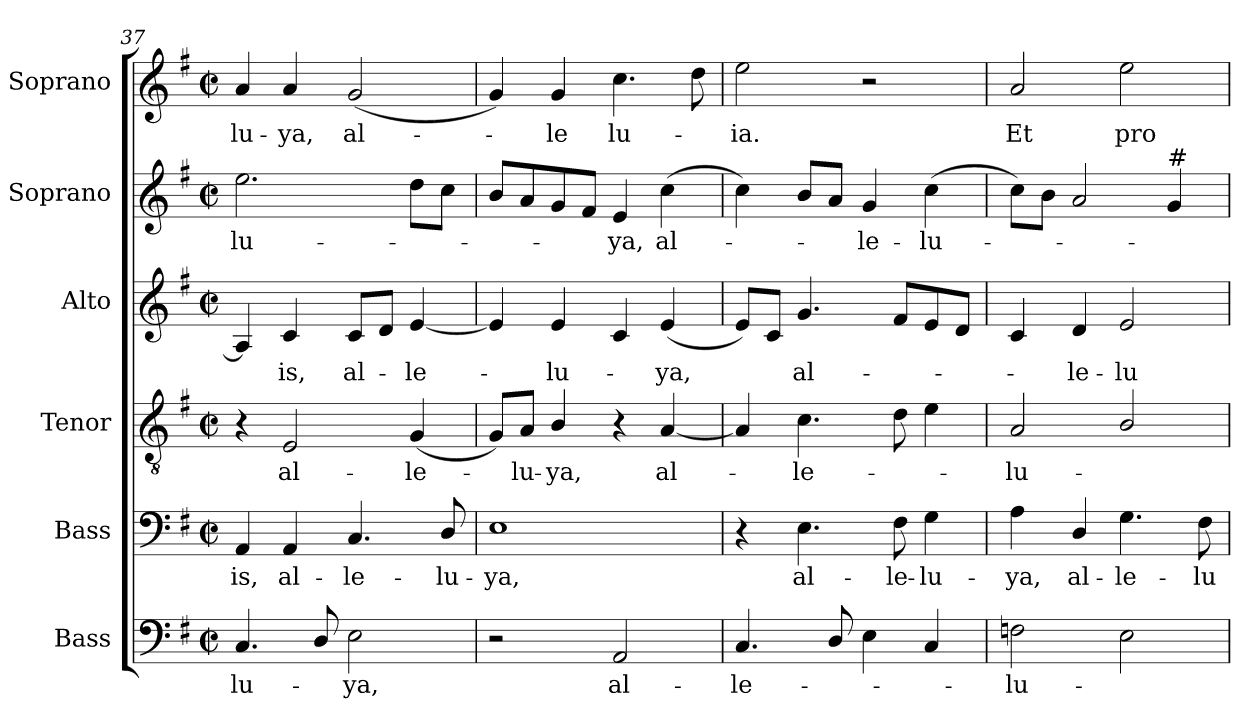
**kern	**text	**kern	**text	**kern	**text	**kern	**text	**kern	**text	**kern	**text
*part6	*part6	*part5	*part5	*part4	*part4	*part3	*part3	*part2	*part2	*part1	*part1
*staff6	*staff6	*staff5	*staff5	*staff4	*staff4	*staff3	*staff3	*staff2	*staff2	*staff1	*staff1
*I"Bass	*	*I"Bass	*	*I"Tenor	*	*I"Alto	*	*I"Soprano	*	*I"Soprano	*
*I'B.	*	*I'B.	*	*I'T.	*	*I'A.	*	*I'S.	*	*I'S.	*
*clefF4	*	*clefF4	*	*clefGv2	*	*clefG2	*	*clefG2	*	*clefG2	*
*	*	*	*	*ITrd7c12	*	*	*	*	*	*	*
*k[f#]	*	*k[f#]	*	*k[f#]	*	*k[f#]	*	*k[f#]	*	*k[f#]	*
*G:	*	*G:	*	*G:	*	*G:	*	*G:	*	*G:	*
*M2/2	*	*M2/2	*	*M2/2	*	*M2/2	*	*M2/2	*	*M2/2	*
*met(c|)	*	*met(c|)	*	*met(c|)	*	*met(c|)	*	*met(c|)	*	*met(c|)	*
=37	=37	=37	=37	=37	=37	=37	=37	=37	=37	=37	=37
!	!LO:LY:b:color=#000000	!	!	!	!	!	!	!	!	!	!
!	!	!	!LO:LY:b:color=#000000	!	!	!	!	!	!	!	!
!	!	!	!	!	!	!	!	!	!LO:LY:b:color=#000000	!	!
!	!	!	!	!	!	!	!	!	!	!	!LO:LY:b:color=#000000
4.Ci/	-lu-	4AAi/	-is,	4r	.	4Ai/]	.	2.eei\	-lu-	4ai/	-lu-
!	!	!	!LO:LY:b:color=#000000	!	!	!	!	!	!	!	!
!	!	!	!	!	!LO:LY:b:color=#000000	!	!	!	!	!	!
!	!	!	!	!	!	!	!LO:LY:b:color=#000000	!	!	!	!
!	!	!	!	!	!	!	!	!	!	!	!LO:LY:b:color=#000000
.	.	4AAi/	al-	2EEi/	al-	4ci/	-is,	.	.	4ai/	-ya,
8Di/	.	.	.	.	.	.	.	.	.	.	.
!	!LO:LY:b:color=#000000	!	!	!	!	!	!	!	!	!	!
!	!	!	!LO:LY:b:color=#000000	!	!	!	!	!	!	!	!
!	!	!	!	!	!	!	!LO:LY:b:color=#000000	!	!	!	!
!	!	!	!	!	!	!	!	!	!	!	!LO:LY:b:color=#000000
2Ei\	-ya,	4.Ci/	-le-	.	.	8ci/L	al-	.	.	(2gi/	al-
.	.	.	.	.	.	8di/J	.	.	.	.	.
!	!	!	!	!	!LO:LY:b:color=#000000	!	!	!	!	!	!
!	!	!	!	!	!	!	!LO:LY:b:color=#000000	!	!	!	!
.	.	.	.	(4GGi/	-le-	[4ei/	-le-	8ddi\L	.	.	.
!	!	!	!LO:LY:b:color=#000000	!	!	!	!	!	!	!	!
.	.	8Di/	-lu-	.	.	.	.	8cci\J	.	.	.
=38	=38	=38	=38	=38	=38	=38	=38	=38	=38	=38	=38
!	!	!	!LO:LY:b:color=#000000	!	!	!	!	!	!	!	!
2r	.	1Ei	-ya,	8GGi/L)	.	4ei/]	.	8bi/L	.	4gi/)	.
!	!	!	!	!	!LO:LY:b:color=#000000	!	!	!	!	!	!
.	.	.	.	8AAi/J	-lu-	.	.	8ai/	.	.	.
!	!	!	!	!	!LO:LY:b:color=#000000	!	!	!	!	!	!
!	!	!	!	!	!	!	!LO:LY:b:color=#000000	!	!	!	!
!	!	!	!	!	!	!	!	!	!	!	!LO:LY:b:color=#000000
.	.	.	.	4BBi/	-ya,	4ei/	-lu-	8gi/	.	4gi/	-le
.	.	.	.	.	.	.	.	8f#i/J	.	.	.
!	!LO:LY:b:color=#000000	!	!	!	!	!	!	!	!	!	!
!	!	!	!	!	!	!	!	!	!LO:LY:b:color=#000000	!	!
!	!	!	!	!	!	!	!	!	!	!	!LO:LY:b:color=#000000
2AAi/	al-	.	.	4r	.	4ci/	.	4ei/	-ya,	4.cci\	lu-
!	!	!	!	!	!LO:LY:b:color=#000000	!	!	!	!	!	!
!	!	!	!	!	!	!	!LO:LY:b:color=#000000	!	!	!	!
!	!	!	!	!	!	!	!	!	!LO:LY:b:color=#000000	!	!
.	.	.	.	[4AAi/	al-	(4ei/	-ya,	(4cci\	al-	.	.
.	.	.	.	.	.	.	.	.	.	8ddi\	.
!!LO:LB:g=z
=39	=39	=39	=39	=39	=39	=39	=39	=39	=39	=39	=39
!	!LO:LY:b:color=#000000	!	!	!	!	!	!	!	!	!	!
!	!	!	!	!	!	!	!	!	!	!	!LO:LY:b:color=#000000
4.Ci/	-le-	4r	.	4AAi/]	.	8ei/L)	.	4cci\)	.	2eei\	-ia.
.	.	.	.	.	.	8ci/J	.	.	.	.	.
!	!	!	!LO:LY:b:color=#000000	!	!	!	!	!	!	!	!
!	!	!	!	!	!LO:LY:b:color=#000000	!	!	!	!	!	!
!	!	!	!	!	!	!	!LO:LY:b:color=#000000	!	!	!	!
.	.	4.Ei\	al-	4.Ci\	-le-	4.gi/	al-	8bi/L	.	.	.
8Di/	.	.	.	.	.	.	.	8ai/J	.	.	.
!	!	!	!	!	!	!	!	!	!LO:LY:b:color=#000000	!	!
4Ei\	.	.	.	.	.	.	.	4gi/	-le-	2r	.
!	!	!	!LO:LY:b:color=#000000	!	!	!	!	!	!	!	!
.	.	8F#i\	-le-	8Di\	.	8f#i/L	.	.	.	.	.
!	!	!	!LO:LY:b:color=#000000	!	!	!	!	!	!	!	!
!	!	!	!	!	!	!	!	!	!LO:LY:b:color=#000000	!	!
4Ci/	.	4Gi\	-lu-	4Ei\	.	8ei/	.	(4cci\	-lu-	.	.
.	.	.	.	.	.	8di/J	.	.	.	.	.
=40	=40	=40	=40	=40	=40	=40	=40	=40	=40	=40	=40
!	!LO:LY:b:color=#000000	!	!	!	!	!	!	!	!	!	!
!	!	!	!LO:LY:b:color=#000000	!	!	!	!	!	!	!	!
!	!	!	!	!	!LO:LY:b:color=#000000	!	!	!	!	!	!
!	!	!	!	!	!	!	!	!	!	!	!LO:LY:b:color=#000000
2Fni\	-lu-	4Ai\	-ya,	2AAi/	-lu-	4ci/	.	8cci\L)	.	2ai/	Et
.	.	.	.	.	.	.	.	8bi\J	.	.	.
!	!	!	!LO:LY:b:color=#000000	!	!	!	!	!	!	!	!
!	!	!	!	!	!	!	!LO:LY:b:color=#000000	!	!	!	!
.	.	4Di/	al-	.	.	4di/	-le-	2ai/	.	.	.
!	!	!	!LO:LY:b:color=#000000	!	!	!	!	!	!	!	!
!	!	!	!	!	!	!	!LO:LY:b:color=#000000	!	!	!	!
!	!	!	!	!	!	!	!	!	!	!	!LO:LY:b:color=#000000
2Ei\	.	4.Gi\	-le-	2BBi/	.	2ei/	-lu-	.	.	2eei\	pro
!	!	!	!	!	!	!	!	!LO:TX:a:t=#	!	!	!
.	.	.	.	.	.	.	.	4gi/	.	.	.
!	!	!	!LO:LY:b:color=#000000	!	!	!	!	!	!	!	!
.	.	8F#i\	-lu-	.	.	.	.	.	.	.	.
=	=	=	=	=	=	=	=	=	=	=	=
*-	*-	*-	*-	*-	*-	*-	*-	*-	*-	*-	*-
